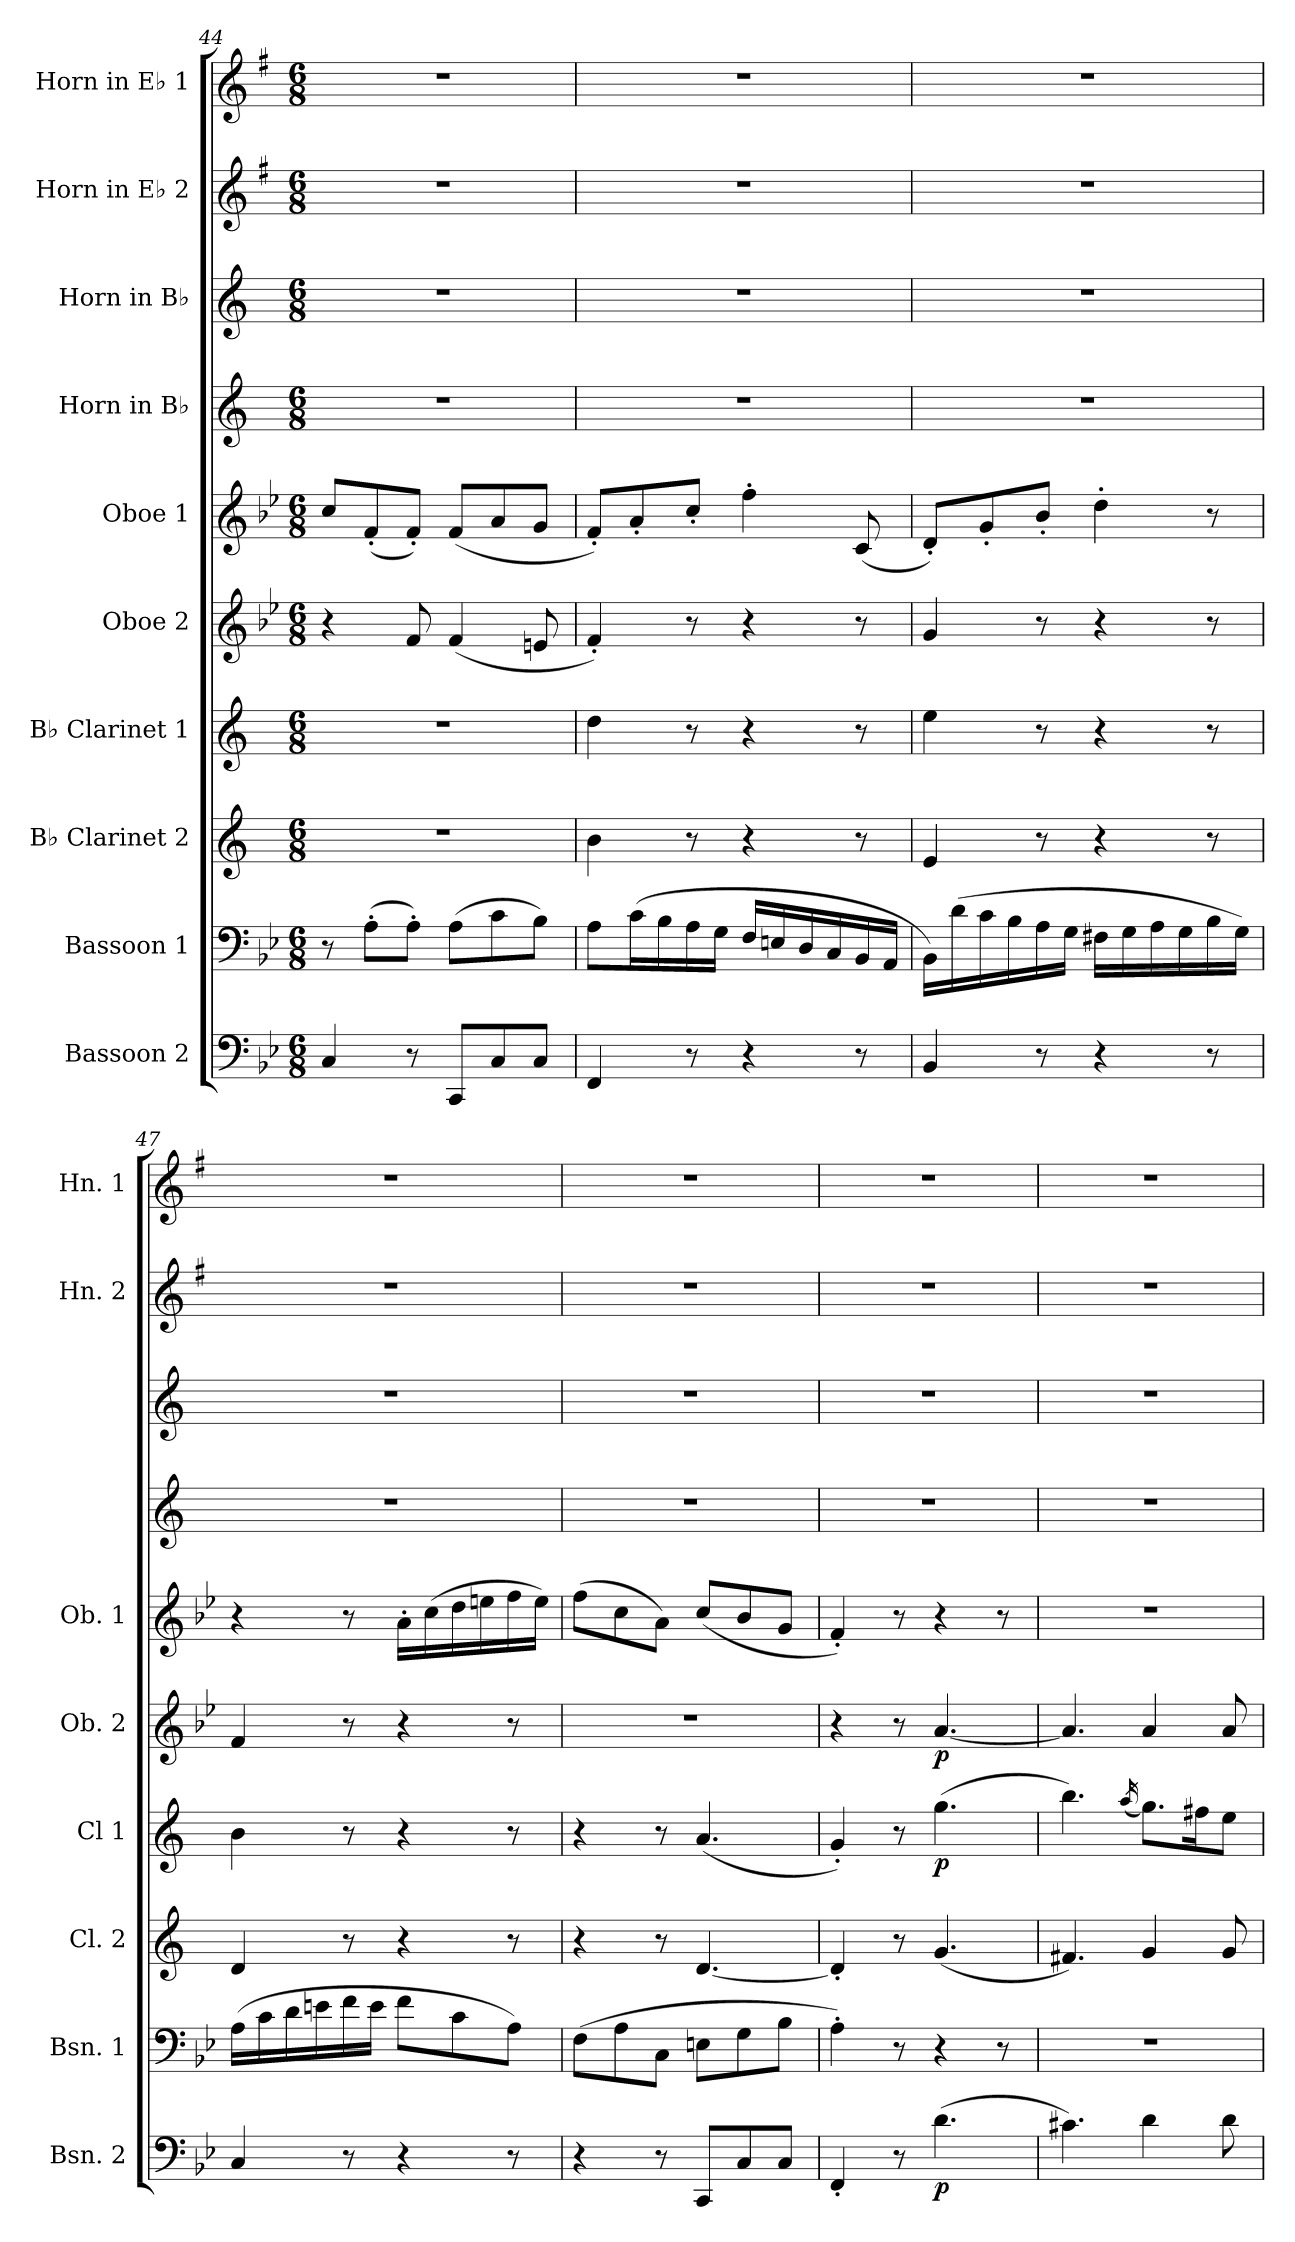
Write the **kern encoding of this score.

**kern	**dynam	**kern	**kern	**dynam	**kern	**dynam	**kern	**dynam	**kern	**kern	**kern	**kern	**kern
*part10	*part10	*part9	*part8	*part8	*part7	*part7	*part6	*part6	*part5	*part4	*part3	*part2	*part1
*staff10	*staff10	*staff9	*staff8	*staff8	*staff7	*staff7	*staff6	*staff6	*staff5	*staff4	*staff3	*staff2	*staff1
*I"Bassoon 2	*	*I"Bassoon 1	*I"B♭ Clarinet 2	*	*I"B♭ Clarinet 1	*	*I"Oboe 2	*	*I"Oboe 1	*I"Horn in B♭	*I"Horn in B♭	*I"Horn in E♭ 2	*I"Horn in E♭ 1
*I'Bsn. 2	*	*I'Bsn. 1	*I'Cl. 2	*	*I'Cl 1	*	*I'Ob. 2	*	*I'Ob. 1	*	*	*I'Hn. 2	*I'Hn. 1
*clefF4	*	*clefF4	*clefG2	*	*clefG2	*	*clefG2	*	*clefG2	*clefG2	*clefG2	*clefG2	*clefG2
*	*	*	*ITrd1c2	*	*ITrd1c2	*	*	*	*	*ITrd1c2	*ITrd1c2	*ITrd5c9	*ITrd5c9
*k[b-e-]	*	*k[b-e-]	*k[b-e-]	*	*k[b-e-]	*	*k[b-e-]	*	*k[b-e-]	*k[b-e-]	*k[b-e-]	*k[b-e-]	*k[b-e-]
*M6/8	*	*M6/8	*M6/8	*	*M6/8	*	*M6/8	*	*M6/8	*M6/8	*M6/8	*M6/8	*M6/8
=44	=44	=44	=44	=44	=44	=44	=44	=44	=44	=44	=44	=44	=44
4C/	.	8r	2.r	.	2.r	.	4r	.	8cc/L	2.r	2.r	2.r	2.r
.	.	(>8A'\L	.	.	.	.	.	.	(<8f'/	.	.	.	.
8r	.	8A'\J)	.	.	.	.	8f/	.	8f'/J)	.	.	.	.
8CC/L	.	(>8A\L	.	.	.	.	(<4f/	.	(<8f/L	.	.	.	.
8C/	.	8c\	.	.	.	.	.	.	8a/	.	.	.	.
8C/J	.	8B-\J)	.	.	.	.	8en/	.	8g/J	.	.	.	.
!!LO:PB:g=z
=45	=45	=45	=45	=45	=45	=45	=45	=45	=45	=45	=45	=45	=45
4FF/	.	8A\L	4a\	.	4cc\	.	4f'/)	.	8f'/L)	2.r	2.r	2.r	2.r
.	.	(>16c\L	.	.	.	.	.	.	8a'/	.	.	.	.
.	.	16B-\	.	.	.	.	.	.	.	.	.	.	.
8r	.	16A\	8r	.	8r	.	8r	.	8cc'/J	.	.	.	.
.	.	16G\JJ	.	.	.	.	.	.	.	.	.	.	.
4r	.	16F/LL	4r	.	4r	.	4r	.	4ff'\	.	.	.	.
.	.	16En/	.	.	.	.	.	.	.	.	.	.	.
.	.	16D/	.	.	.	.	.	.	.	.	.	.	.
.	.	16C/	.	.	.	.	.	.	.	.	.	.	.
8r	.	16BB-/	8r	.	8r	.	8r	.	(<8c/	.	.	.	.
.	.	16AA/JJ	.	.	.	.	.	.	.	.	.	.	.
=46	=46	=46	=46	=46	=46	=46	=46	=46	=46	=46	=46	=46	=46
4BB-/	.	16BB-\LL)	4d/	.	4dd\	.	4g/	.	8d'/L)	2.r	2.r	2.r	2.r
.	.	(>16d\	.	.	.	.	.	.	.	.	.	.	.
.	.	16c\	.	.	.	.	.	.	8g'/	.	.	.	.
.	.	16B-\	.	.	.	.	.	.	.	.	.	.	.
8r	.	16A\	8r	.	8r	.	8r	.	8b-'/J	.	.	.	.
.	.	16G\JJ	.	.	.	.	.	.	.	.	.	.	.
4r	.	16F#X\LL	4r	.	4r	.	4r	.	4dd'\	.	.	.	.
.	.	16G\	.	.	.	.	.	.	.	.	.	.	.
.	.	16A\	.	.	.	.	.	.	.	.	.	.	.
.	.	16G\	.	.	.	.	.	.	.	.	.	.	.
8r	.	16B-\	8r	.	8r	.	8r	.	8r	.	.	.	.
.	.	16G\JJ)	.	.	.	.	.	.	.	.	.	.	.
=47	=47	=47	=47	=47	=47	=47	=47	=47	=47	=47	=47	=47	=47
4C/	.	(>16A\LL	4c/	.	4a\	.	4f/	.	4r	2.r	2.r	2.r	2.r
.	.	16c\	.	.	.	.	.	.	.	.	.	.	.
.	.	16d\	.	.	.	.	.	.	.	.	.	.	.
.	.	16en\	.	.	.	.	.	.	.	.	.	.	.
8r	.	16f\	8r	.	8r	.	8r	.	8r	.	.	.	.
.	.	16e\JJ	.	.	.	.	.	.	.	.	.	.	.
4r	.	8f\L	4r	.	4r	.	4r	.	16a'\LL	.	.	.	.
.	.	.	.	.	.	.	.	.	(>16cc\	.	.	.	.
.	.	8c\	.	.	.	.	.	.	16dd\	.	.	.	.
.	.	.	.	.	.	.	.	.	16een\	.	.	.	.
8r	.	8A\J)	8r	.	8r	.	8r	.	16ff\	.	.	.	.
.	.	.	.	.	.	.	.	.	16ee\JJ)	.	.	.	.
!!LO:PB:g=z
=48	=48	=48	=48	=48	=48	=48	=48	=48	=48	=48	=48	=48	=48
4r	.	(>8F\L	4r	.	4r	.	2.r	.	(>8ff\L	2.r	2.r	2.r	2.r
.	.	8A\	.	.	.	.	.	.	8cc\	.	.	.	.
8r	.	8C\J	8r	.	8r	.	.	.	8a\J)	.	.	.	.
8CC/L	.	8En\L	[4.c/	.	(<4.g/	.	.	.	(<8cc/L	.	.	.	.
8C/	.	8G\	.	.	.	.	.	.	8b-/	.	.	.	.
8C/J	.	8B-\J	.	.	.	.	.	.	8g/J	.	.	.	.
=49	=49	=49	=49	=49	=49	=49	=49	=49	=49	=49	=49	=49	=49
4FF'/	.	4A'\)	4c'/]	.	4f'/)	.	4r	.	4f'/)	2.r	2.r	2.r	2.r
8r	.	8r	8r	.	8r	.	8r	.	8r	.	.	.	.
!	!LO:DY:b	!	!	!LO:DY:b	!	!	!	!	!	!	!	!	!
!	!	!	!	!LO:DY:n=1:b	!	!	!	!	!	!	!	!	!
!	!	!	!	!LO:DY:n=2:b	!	!LO:DY:b	!	!LO:DY:b	!	!	!	!	!
(>4.d\	p	4r	(<4.f/	other-dynamics p other-dynamics	(>4.ff\	p	[4.a/	p	4r	.	.	.	.
.	.	8r	.	.	.	.	.	.	8r	.	.	.	.
=50	=50	=50	=50	=50	=50	=50	=50	=50	=50	=50	=50	=50	=50
4.c#X\)	.	2.r	4.en/)	.	4.aa\)	.	4.a/]	.	2.r	2.r	2.r	2.r	2.r
.	.	.	.	.	(<16qgg/	.	.	.	.	.	.	.	.
4d\	.	.	4f/	.	8.ff\L)	.	4a/	.	.	.	.	.	.
.	.	.	.	.	16een\K	.	.	.	.	.	.	.	.
8d\	.	.	8f/	.	8dd\J	.	8a/	.	.	.	.	.	.
=	=	=	=	=	=	=	=	=	=	=	=	=	=
*-	*-	*-	*-	*-	*-	*-	*-	*-	*-	*-	*-	*-	*-
